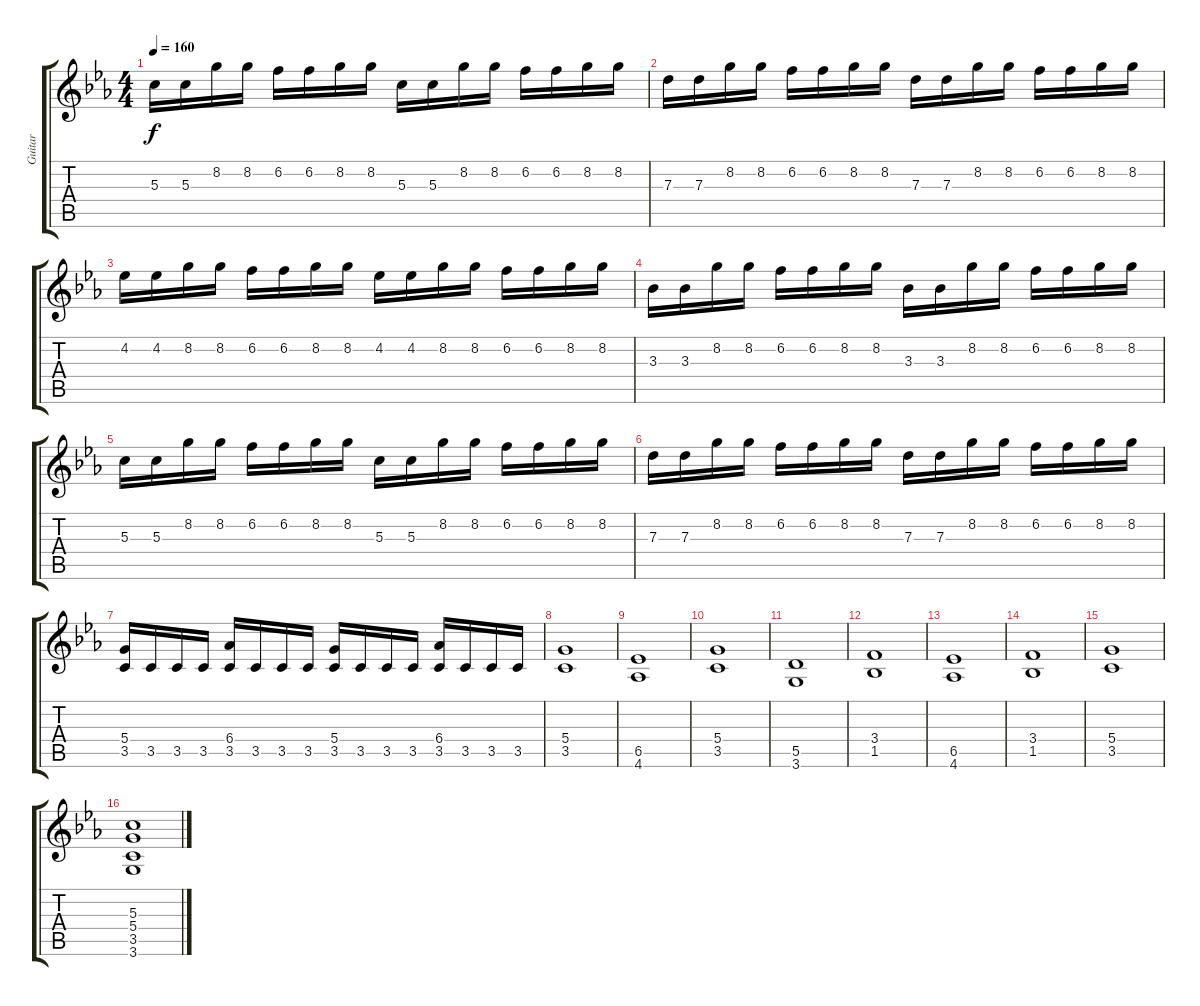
\track ("Guitar" "Guitar") {instrument distortionguitar}
\staff {score tabs}
\tuning (E4 B3 G3 D3 A2 E2) {hide}
\ts (4 4)
\tempo 160
\clef g2
\ks eb
5.3.16{dy f} 5.3.16 8.2.16 8.2.16 6.2.16 6.2.16 8.2.16 8.2.16 5.3.16 5.3.16 8.2.16 8.2.16 6.2.16 6.2.16 8.2.16 8.2.16 |
7.3.16 7.3.16 8.2.16 8.2.16 6.2.16 6.2.16 8.2.16 8.2.16 7.3.16 7.3.16 8.2.16 8.2.16 6.2.16 6.2.16 8.2.16 8.2.16 |
4.2.16 4.2.16 8.2.16 8.2.16 6.2.16 6.2.16 8.2.16 8.2.16 4.2.16 4.2.16 8.2.16 8.2.16 6.2.16 6.2.16 8.2.16 8.2.16 |
3.3.16 3.3.16 8.2.16 8.2.16 6.2.16 6.2.16 8.2.16 8.2.16 3.3.16 3.3.16 8.2.16 8.2.16 6.2.16 6.2.16 8.2.16 8.2.16 |
5.3.16 5.3.16 8.2.16 8.2.16 6.2.16 6.2.16 8.2.16 8.2.16 5.3.16 5.3.16 8.2.16 8.2.16 6.2.16 6.2.16 8.2.16 8.2.16 |
7.3.16 7.3.16 8.2.16 8.2.16 6.2.16 6.2.16 8.2.16 8.2.16 7.3.16 7.3.16 8.2.16 8.2.16 6.2.16 6.2.16 8.2.16 8.2.16 |
(5.4 3.5).16 3.5.16 3.5.16 3.5.16 (6.4 3.5).16 3.5.16 3.5.16 3.5.16 (5.4 3.5).16 3.5.16 3.5.16 3.5.16 (6.4 3.5).16 3.5.16 3.5.16 3.5.16 |
(5.4 3.5).1 |
(6.5 4.6).1 |
(5.4 3.5).1 |
(5.5 3.6).1 |
(3.4 1.5).1 |
(6.5 4.6).1 |
(3.4 1.5).1 |
(5.4 3.5).1 |
(5.3 5.4 3.5 3.6).1
